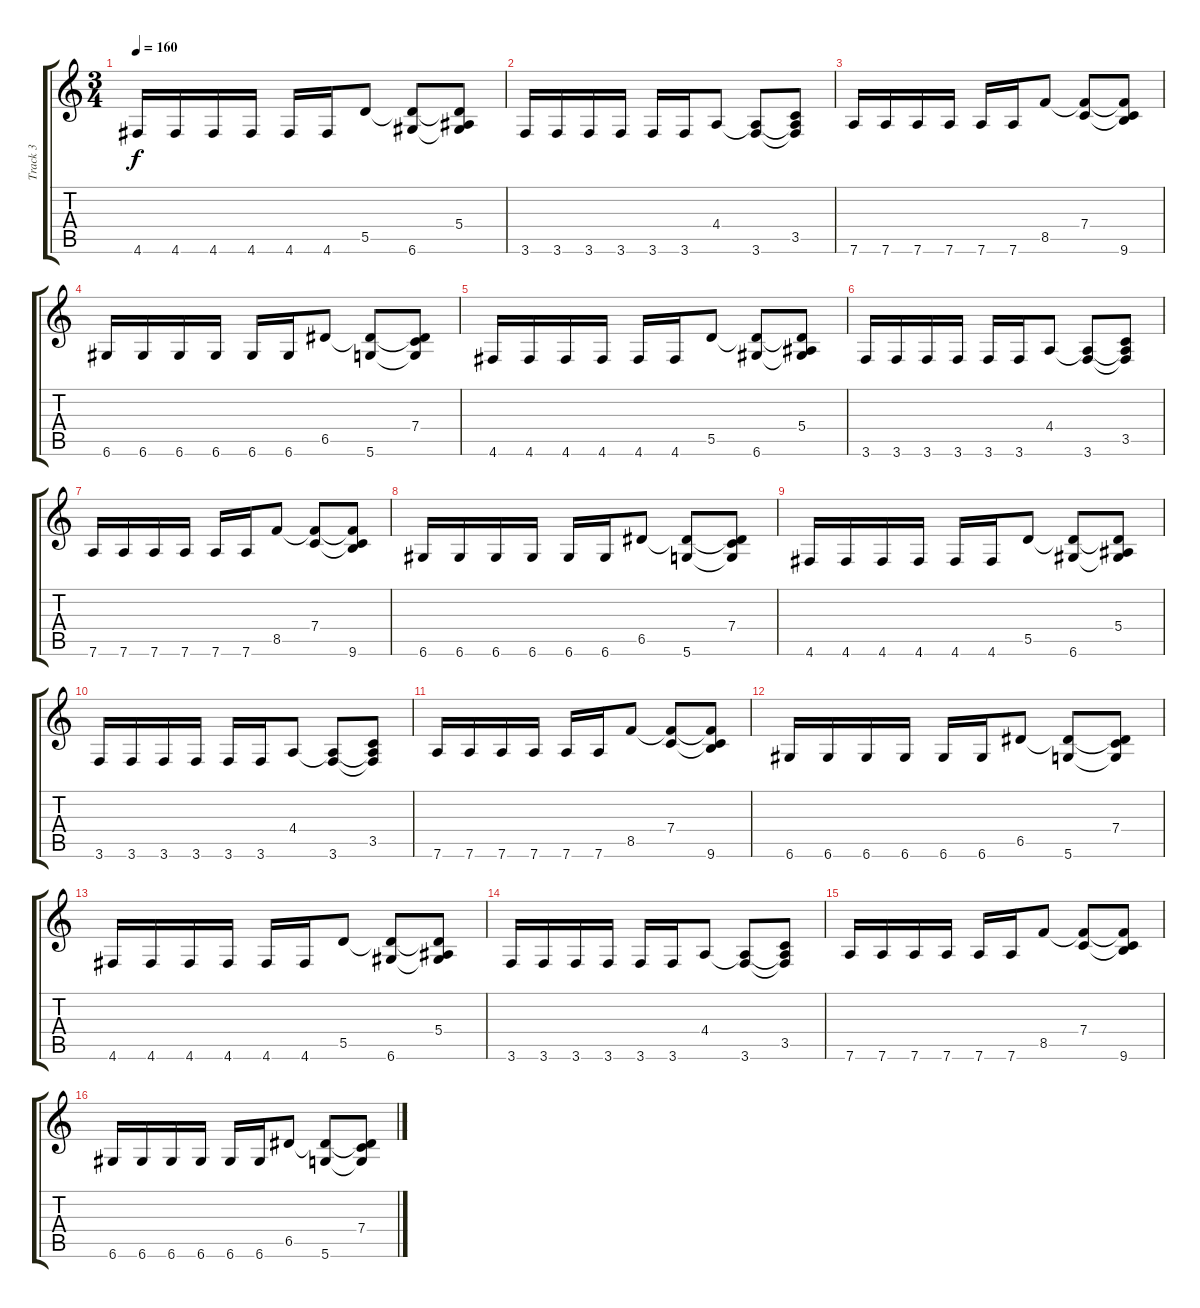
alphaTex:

\track ("Track 3" "Track 3") {instrument overdrivenguitar}
\staff {score tabs}
\tuning (D4 G3 C3 F2 A2 D2) {hide}
\ts (3 4)
\tempo 160
\clef g2
\ks c
4.6.16{dy f} 4.6.16 4.6.16 4.6.16 4.6.16 4.6.16 5.5.8 (5.5{t} 6.6).8 (5.4 5.5{t} 6.6{t}).8 |
3.6.16 3.6.16 3.6.16 3.6.16 3.6.16 3.6.16 4.4.8 (4.4{t} 3.6).8 (4.4{t} 3.5 3.6{t}).8 |
7.6.16 7.6.16 7.6.16 7.6.16 7.6.16 7.6.16 8.5.8 (7.4 8.5{t}).8 (7.4{t} 8.5{t} 9.6).8 |
6.6.16 6.6.16 6.6.16 6.6.16 6.6.16 6.6.16 6.5.8 (6.5{t} 5.6).8 (7.4 6.5{t} 5.6{t}).8 |
4.6.16 4.6.16 4.6.16 4.6.16 4.6.16 4.6.16 5.5.8 (5.5{t} 6.6).8 (5.4 5.5{t} 6.6{t}).8 |
3.6.16 3.6.16 3.6.16 3.6.16 3.6.16 3.6.16 4.4.8 (4.4{t} 3.6).8 (4.4{t} 3.5 3.6{t}).8 |
7.6.16 7.6.16 7.6.16 7.6.16 7.6.16 7.6.16 8.5.8 (7.4 8.5{t}).8 (7.4{t} 8.5{t} 9.6).8 |
6.6.16 6.6.16 6.6.16 6.6.16 6.6.16 6.6.16 6.5.8 (6.5{t} 5.6).8 (7.4 6.5{t} 5.6{t}).8 |
4.6.16 4.6.16 4.6.16 4.6.16 4.6.16 4.6.16 5.5.8 (5.5{t} 6.6).8 (5.4 5.5{t} 6.6{t}).8 |
3.6.16 3.6.16 3.6.16 3.6.16 3.6.16 3.6.16 4.4.8 (4.4{t} 3.6).8 (4.4{t} 3.5 3.6{t}).8 |
7.6.16 7.6.16 7.6.16 7.6.16 7.6.16 7.6.16 8.5.8 (7.4 8.5{t}).8 (7.4{t} 8.5{t} 9.6).8 |
6.6.16 6.6.16 6.6.16 6.6.16 6.6.16 6.6.16 6.5.8 (6.5{t} 5.6).8 (7.4 6.5{t} 5.6{t}).8 |
4.6.16 4.6.16 4.6.16 4.6.16 4.6.16 4.6.16 5.5.8 (5.5{t} 6.6).8 (5.4 5.5{t} 6.6{t}).8 |
3.6.16 3.6.16 3.6.16 3.6.16 3.6.16 3.6.16 4.4.8 (4.4{t} 3.6).8 (4.4{t} 3.5 3.6{t}).8 |
7.6.16 7.6.16 7.6.16 7.6.16 7.6.16 7.6.16 8.5.8 (7.4 8.5{t}).8 (7.4{t} 8.5{t} 9.6).8 |
6.6.16 6.6.16 6.6.16 6.6.16 6.6.16 6.6.16 6.5.8 (6.5{t} 5.6).8 (7.4 6.5{t} 5.6{t}).8
